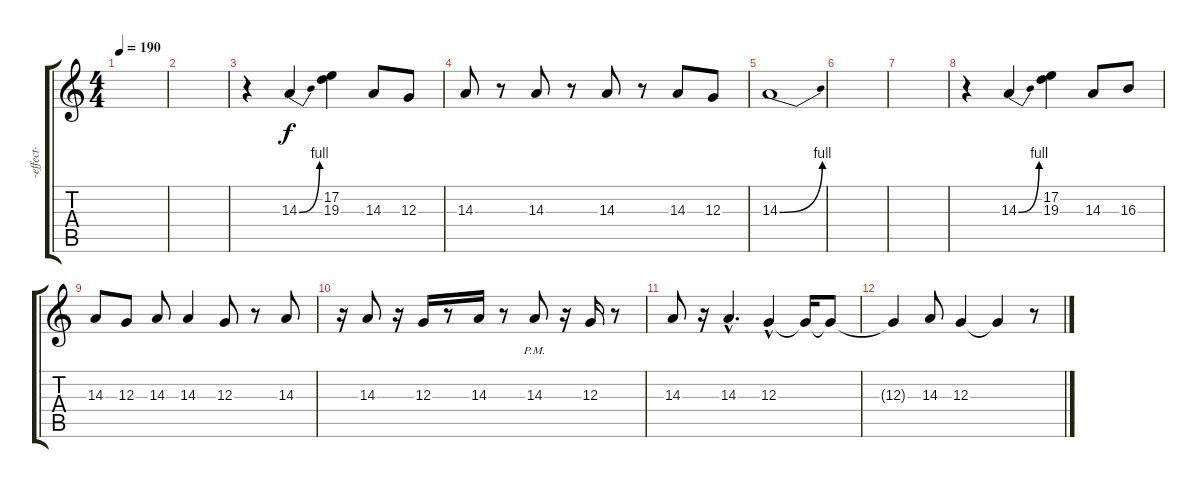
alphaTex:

\track ("-effect-" "-effect-") {instrument tenorsax}
\staff {score tabs}
\tuning (E4 B3 G3 D3 A2 E2) {hide}
\ts (4 4)
\tempo 190
\clef g2
\ks c
|
|
r.4 14.3{be (bend 0 0 60 4)}.4 (17.2 19.3).4 14.3.8 12.3.8 |
14.3.8 r.8 14.3.8 r.8 14.3.8 r.8 14.3.8 12.3.8 |
14.3{be (bend 0 0 60 4)}.1 |
|
|
r.4 14.3{be (bend 0 0 60 4)}.4 (17.2 19.3).4 14.3.8 16.3.8 |
14.3.8 12.3.8 14.3.8 14.3.4 12.3.8 r.8 14.3.8 |
r.16 14.3.8 r.16 12.3.16 r.8 14.3.16 r.8 14.3{pm}.8 r.16 12.3.16 r.8 |
14.3.8 r.16 14.3{hac}.4{d} 12.3{hac}.4 12.3{t}.16 12.3{t}.8 |
12.3{t}.4 14.3.8 12.3.4 12.3{t}.4 r.8
